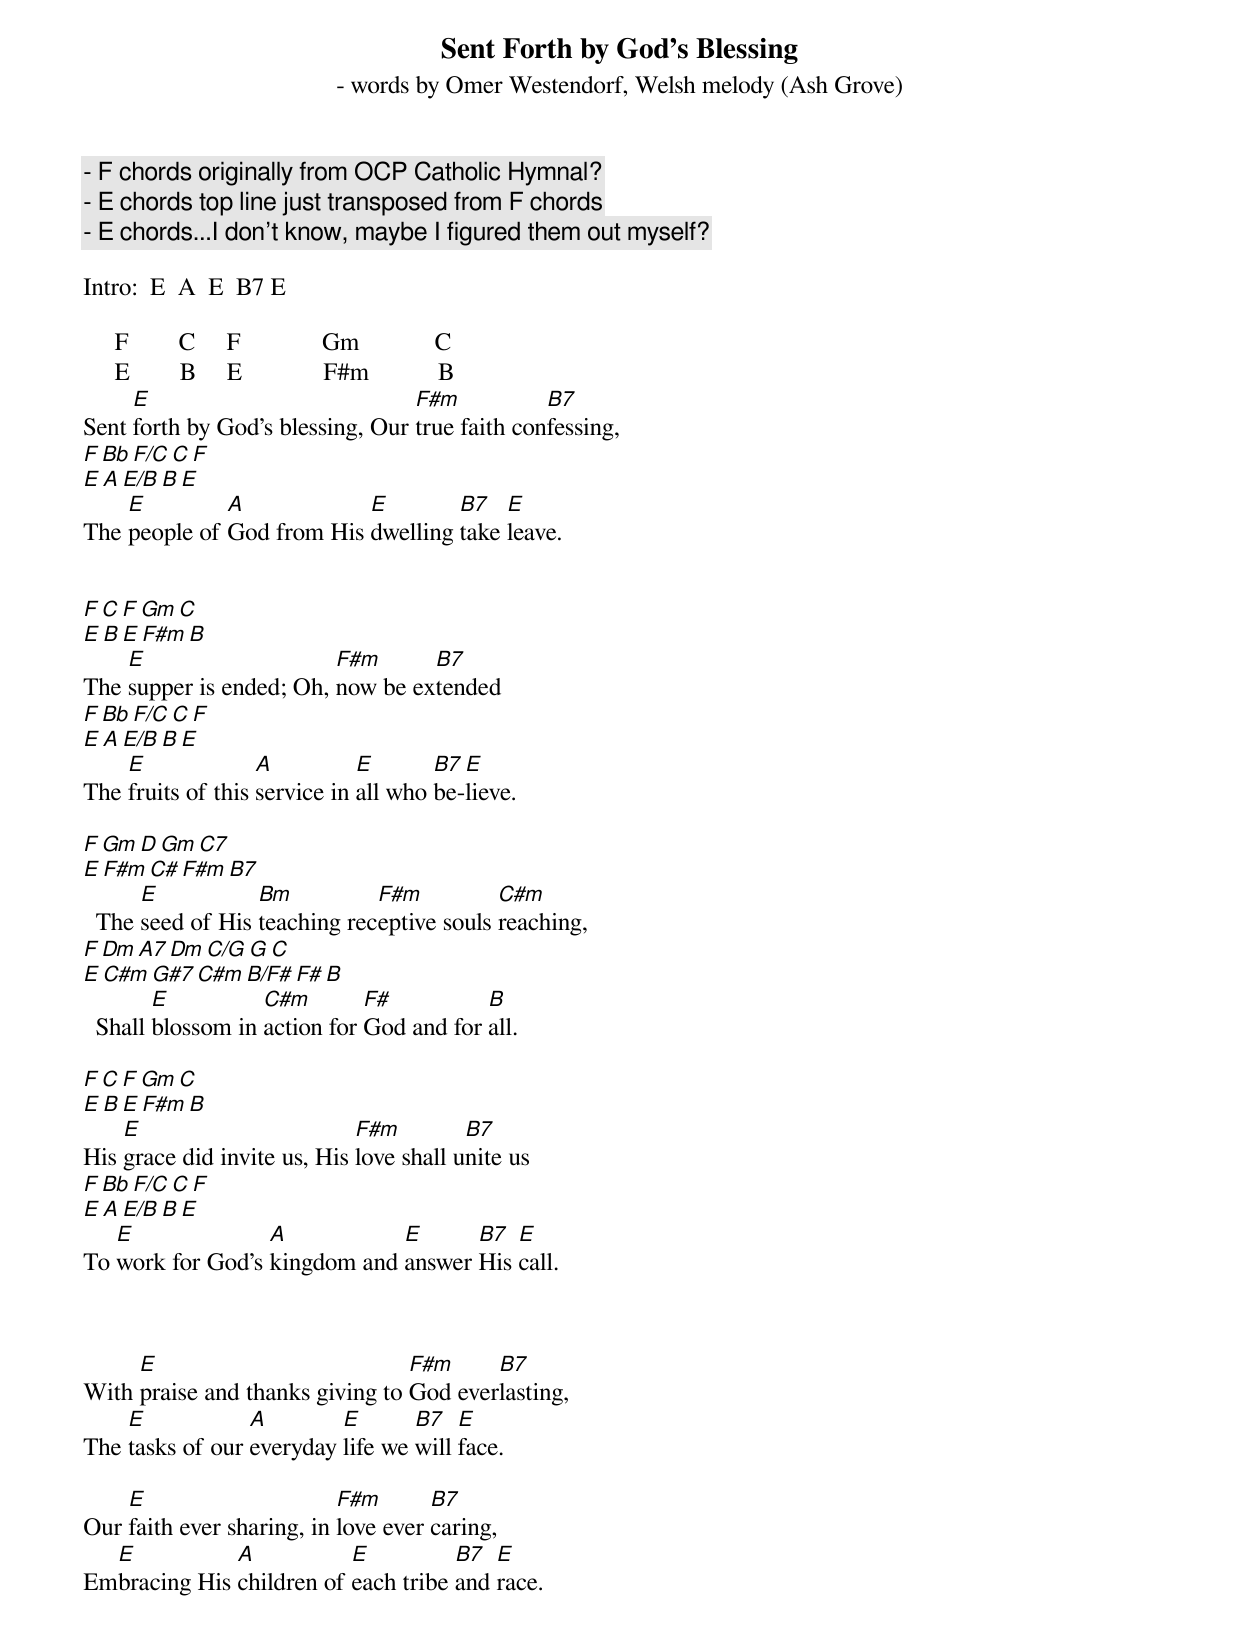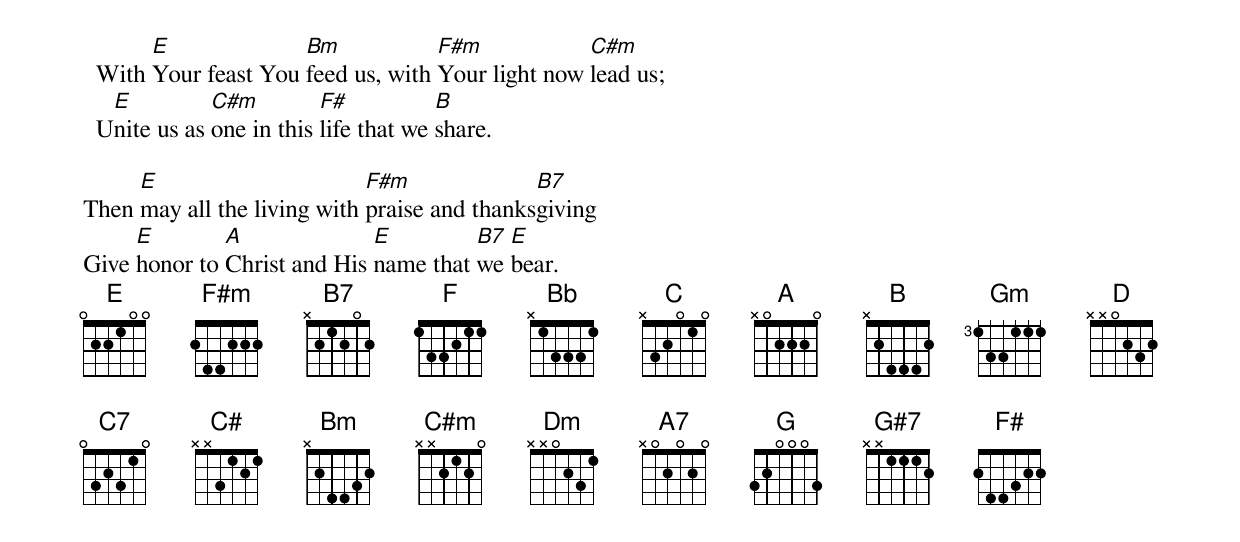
Sent Forth by God's Blessing
 - words by Omer Westendorf, Welsh melody (Ash Grove)
 - F chords originally from OCP Catholic Hymnal?
 - E chords top line just transposed from F chords
 - E chords...I don't know, maybe I figured them out myself?

Intro:  E  A  E  B7 E

     F        C     F             Gm            C
     E        B     E             F#m           B
     E                            F#m           B7
Sent forth by God's blessing, Our true faith confessing,
    F         Bb           F/C      C    F
    E         A            E/B      B    E
    E         A            E        B7   E
The people of God from His dwelling take leave.


    F      C  F          Gm       C
    E      B  E          F#m      B
    E                    F#m      B7
The supper is ended; Oh, now be extended
    F              Bb         F/C     C  F
    E              A          E/B     B  E
    E              A          E       B7 E
The fruits of this service in all who be-lieve.

      F                Gm  D  Gm           C7
      E                F#m C# F#m          B7
      E           Bm          F#m          C#m
  The seed of His teaching receptive souls reaching,
        F       Dm A7      Dm C/G     G   C
        E      C#m G#7    C#m B/F#    F#  B
        E          C#m        F#          B
  Shall blossom in action for God and for all.

    F         C F            Gm          C
    E         B E            F#m         B
    E                        F#m         B7
His grace did invite us, His love shall unite us
   F              Bb          F/C    C   F
   E              A           E/B    B   E
   E              A           E      B7  E
To work for God's kingdom and answer His call.



     E                           F#m     B7
With praise and thanks giving to God everlasting,
    E            A        E       B7   E
The tasks of our everyday life we will face.

    E                      F#m       B7
Our faith ever sharing, in love ever caring,
  E           A           E          B7  E
Embracing His children of each tribe and race.

       E              Bm            F#m            C#m
  With Your feast You feed us, with Your light now lead us;
   E          C#m         F#           B
  Unite us as one in this life that we share.

     E                       F#m              B7
Then may all the living with praise and thanksgiving
     E        A              E         B7 E
Give honor to Christ and His name that we bear.
